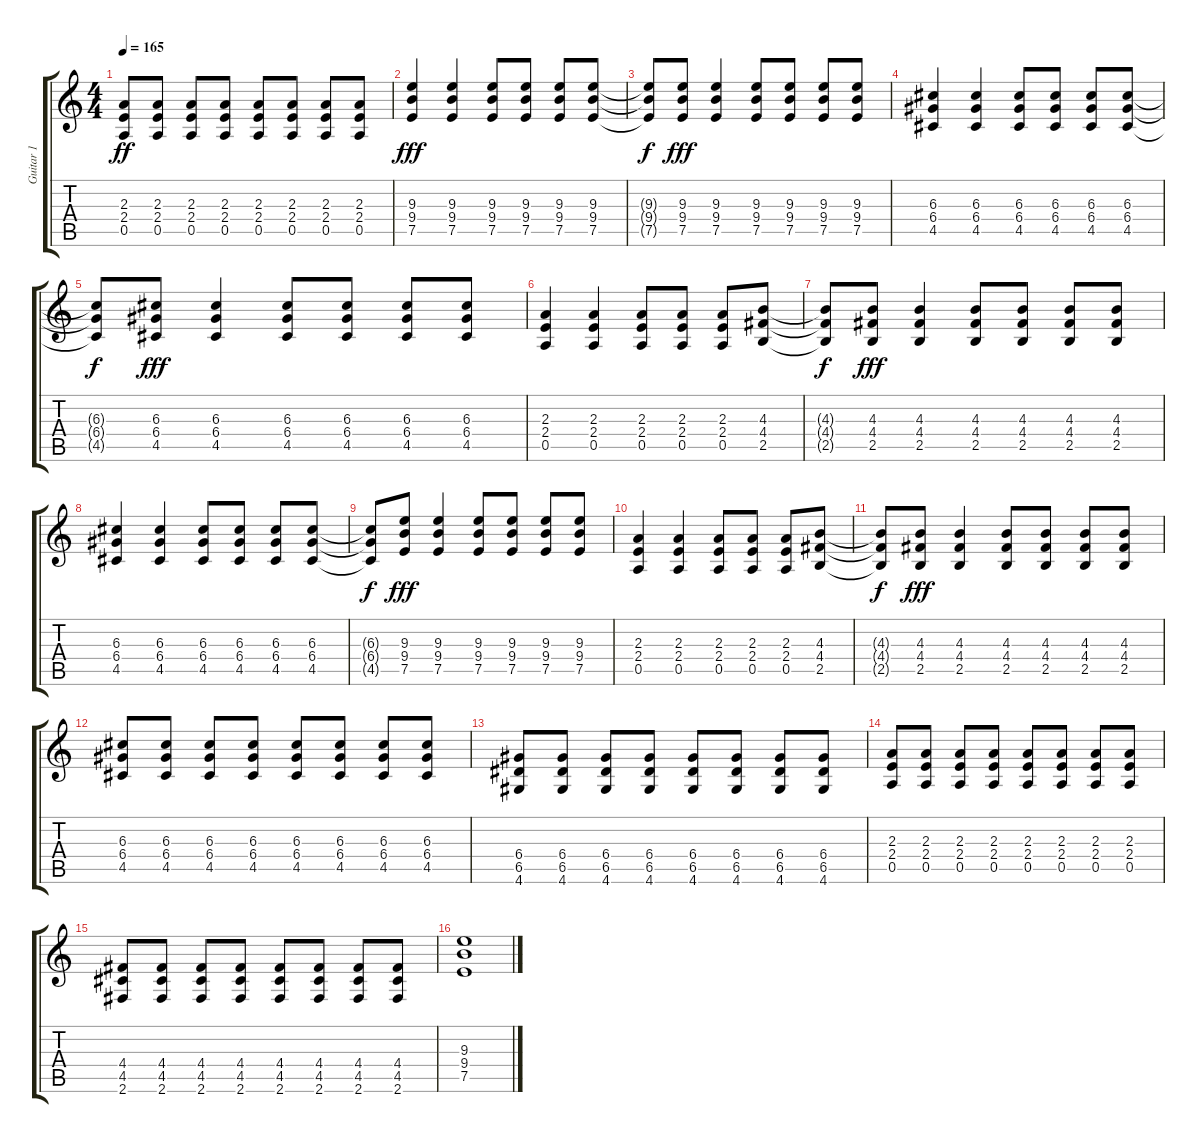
\track ("Guitar 1" "Guitar 1") {instrument distortionguitar}
\staff {score tabs}
\tuning (E4 B3 G3 D3 A2 E2) {hide}
\ts (4 4)
\tempo 165
\clef g2
\ks c
(2.3 2.4 0.5).8{dy ff} (2.3 2.4 0.5).8 (2.3 2.4 0.5).8 (2.3 2.4 0.5).8 (2.3 2.4 0.5).8 (2.3 2.4 0.5).8 (2.3 2.4 0.5).8 (2.3 2.4 0.5).8 |
(9.3 9.4 7.5).4{dy fff} (9.3 9.4 7.5).4 (9.3 9.4 7.5).8 (9.3 9.4 7.5).8 (9.3 9.4 7.5).8 (9.3 9.4 7.5).8 |
(9.3{t} 9.4{t} 7.5{t}).8{dy f} (9.3 9.4 7.5).8{dy fff} (9.3 9.4 7.5).4 (9.3 9.4 7.5).8 (9.3 9.4 7.5).8 (9.3 9.4 7.5).8 (9.3 9.4 7.5).8 |
(6.3 6.4 4.5).4 (6.3 6.4 4.5).4 (6.3 6.4 4.5).8 (6.3 6.4 4.5).8 (6.3 6.4 4.5).8 (6.3 6.4 4.5).8 |
(6.3{t} 6.4{t} 4.5{t}).8{dy f} (6.3 6.4 4.5).8{dy fff} (6.3 6.4 4.5).4 (6.3 6.4 4.5).8 (6.3 6.4 4.5).8 (6.3 6.4 4.5).8 (6.3 6.4 4.5).8 |
(2.3 2.4 0.5).4 (2.3 2.4 0.5).4 (2.3 2.4 0.5).8 (2.3 2.4 0.5).8 (2.3 2.4 0.5).8 (4.3 4.4 2.5).8 |
(4.3{t} 4.4{t} 2.5{t}).8{dy f} (4.3 4.4 2.5).8{dy fff} (4.3 4.4 2.5).4 (4.3 4.4 2.5).8 (4.3 4.4 2.5).8 (4.3 4.4 2.5).8 (4.3 4.4 2.5).8 |
(6.3 6.4 4.5).4 (6.3 6.4 4.5).4 (6.3 6.4 4.5).8 (6.3 6.4 4.5).8 (6.3 6.4 4.5).8 (6.3 6.4 4.5).8 |
(6.3{t} 6.4{t} 4.5{t}).8{dy f} (9.3 9.4 7.5).8{dy fff} (9.3 9.4 7.5).4 (9.3 9.4 7.5).8 (9.3 9.4 7.5).8 (9.3 9.4 7.5).8 (9.3 9.4 7.5).8 |
(2.3 2.4 0.5).4 (2.3 2.4 0.5).4 (2.3 2.4 0.5).8 (2.3 2.4 0.5).8 (2.3 2.4 0.5).8 (4.3 4.4 2.5).8 |
(4.3{t} 4.4{t} 2.5{t}).8{dy f} (4.3 4.4 2.5).8{dy fff} (4.3 4.4 2.5).4 (4.3 4.4 2.5).8 (4.3 4.4 2.5).8 (4.3 4.4 2.5).8 (4.3 4.4 2.5).8 |
(6.3 6.4 4.5).8 (6.3 6.4 4.5).8 (6.3 6.4 4.5).8 (6.3 6.4 4.5).8 (6.3 6.4 4.5).8 (6.3 6.4 4.5).8 (6.3 6.4 4.5).8 (6.3 6.4 4.5).8 |
(6.4 6.5 4.6).8 (6.4 6.5 4.6).8 (6.4 6.5 4.6).8 (6.4 6.5 4.6).8 (6.4 6.5 4.6).8 (6.4 6.5 4.6).8 (6.4 6.5 4.6).8 (6.4 6.5 4.6).8 |
(2.3 2.4 0.5).8 (2.3 2.4 0.5).8 (2.3 2.4 0.5).8 (2.3 2.4 0.5).8 (2.3 2.4 0.5).8 (2.3 2.4 0.5).8 (2.3 2.4 0.5).8 (2.3 2.4 0.5).8 |
(4.4 4.5 2.6).8 (4.4 4.5 2.6).8 (4.4 4.5 2.6).8 (4.4 4.5 2.6).8 (4.4 4.5 2.6).8 (4.4 4.5 2.6).8 (4.4 4.5 2.6).8 (4.4 4.5 2.6).8 |
(9.3 9.4 7.5).1
